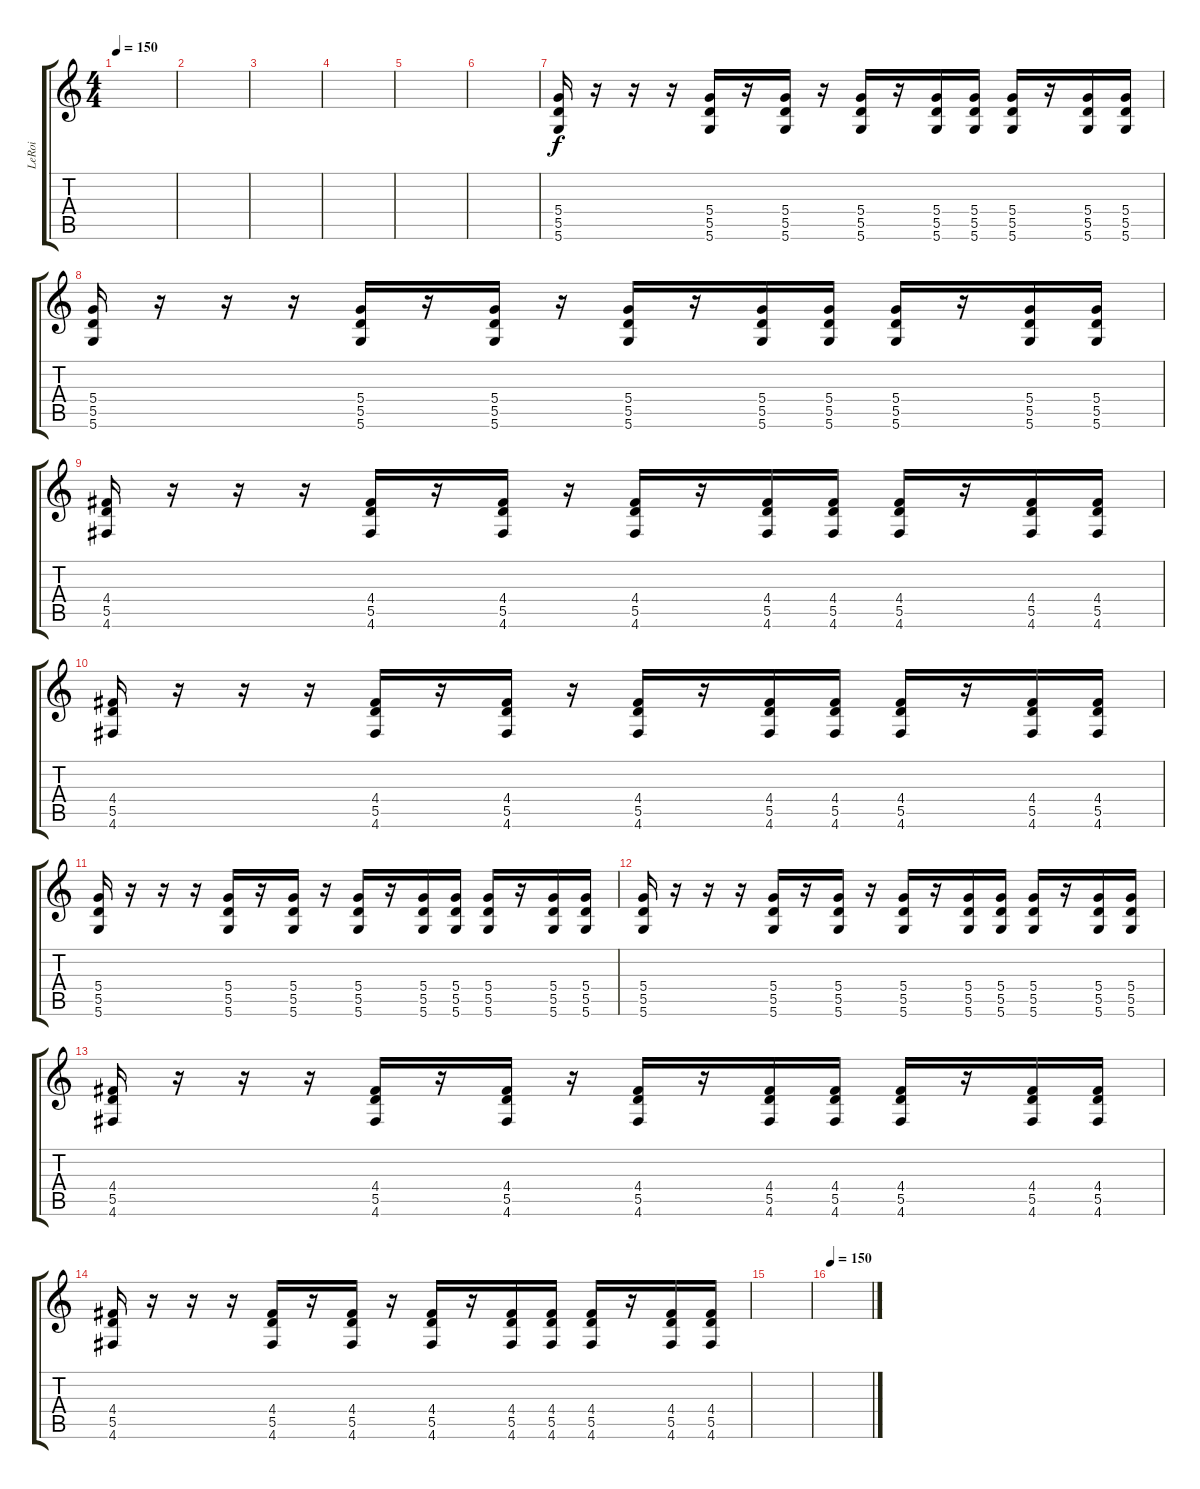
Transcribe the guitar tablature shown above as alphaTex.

\track ("LeRoi" "LeRoi") {instrument distortionguitar}
\staff {score tabs}
\tuning (E4 B3 G3 D3 A2 D2) {hide}
\ts (4 4)
\tempo 150
\clef g2
\ks c
|
|
|
|
|
|
(5.4 5.5 5.6).16 r.16 r.16 r.16 (5.4 5.5 5.6).16 r.16 (5.4 5.5 5.6).16 r.16 (5.4 5.5 5.6).16 r.16 (5.4 5.5 5.6).16 (5.4 5.5 5.6).16 (5.4 5.5 5.6).16 r.16 (5.4 5.5 5.6).16 (5.4 5.5 5.6).16 |
(5.4 5.5 5.6).16 r.16 r.16 r.16 (5.4 5.5 5.6).16 r.16 (5.4 5.5 5.6).16 r.16 (5.4 5.5 5.6).16 r.16 (5.4 5.5 5.6).16 (5.4 5.5 5.6).16 (5.4 5.5 5.6).16 r.16 (5.4 5.5 5.6).16 (5.4 5.5 5.6).16 |
(4.4 5.5 4.6).16 r.16 r.16 r.16 (4.4 5.5 4.6).16 r.16 (4.4 5.5 4.6).16 r.16 (4.4 5.5 4.6).16 r.16 (4.4 5.5 4.6).16 (4.4 5.5 4.6).16 (4.4 5.5 4.6).16 r.16 (4.4 5.5 4.6).16 (4.4 5.5 4.6).16 |
(4.4 5.5 4.6).16 r.16 r.16 r.16 (4.4 5.5 4.6).16 r.16 (4.4 5.5 4.6).16 r.16 (4.4 5.5 4.6).16 r.16 (4.4 5.5 4.6).16 (4.4 5.5 4.6).16 (4.4 5.5 4.6).16 r.16 (4.4 5.5 4.6).16 (4.4 5.5 4.6).16 |
(5.4 5.5 5.6).16 r.16 r.16 r.16 (5.4 5.5 5.6).16 r.16 (5.4 5.5 5.6).16 r.16 (5.4 5.5 5.6).16 r.16 (5.4 5.5 5.6).16 (5.4 5.5 5.6).16 (5.4 5.5 5.6).16 r.16 (5.4 5.5 5.6).16 (5.4 5.5 5.6).16 |
(5.4 5.5 5.6).16 r.16 r.16 r.16 (5.4 5.5 5.6).16 r.16 (5.4 5.5 5.6).16 r.16 (5.4 5.5 5.6).16 r.16 (5.4 5.5 5.6).16 (5.4 5.5 5.6).16 (5.4 5.5 5.6).16 r.16 (5.4 5.5 5.6).16 (5.4 5.5 5.6).16 |
(4.4 5.5 4.6).16 r.16 r.16 r.16 (4.4 5.5 4.6).16 r.16 (4.4 5.5 4.6).16 r.16 (4.4 5.5 4.6).16 r.16 (4.4 5.5 4.6).16 (4.4 5.5 4.6).16 (4.4 5.5 4.6).16 r.16 (4.4 5.5 4.6).16 (4.4 5.5 4.6).16 |
(4.4 5.5 4.6).16 r.16 r.16 r.16 (4.4 5.5 4.6).16 r.16 (4.4 5.5 4.6).16 r.16 (4.4 5.5 4.6).16 r.16 (4.4 5.5 4.6).16 (4.4 5.5 4.6).16 (4.4 5.5 4.6).16 r.16 (4.4 5.5 4.6).16 (4.4 5.5 4.6).16 |
|
\tempo 150
